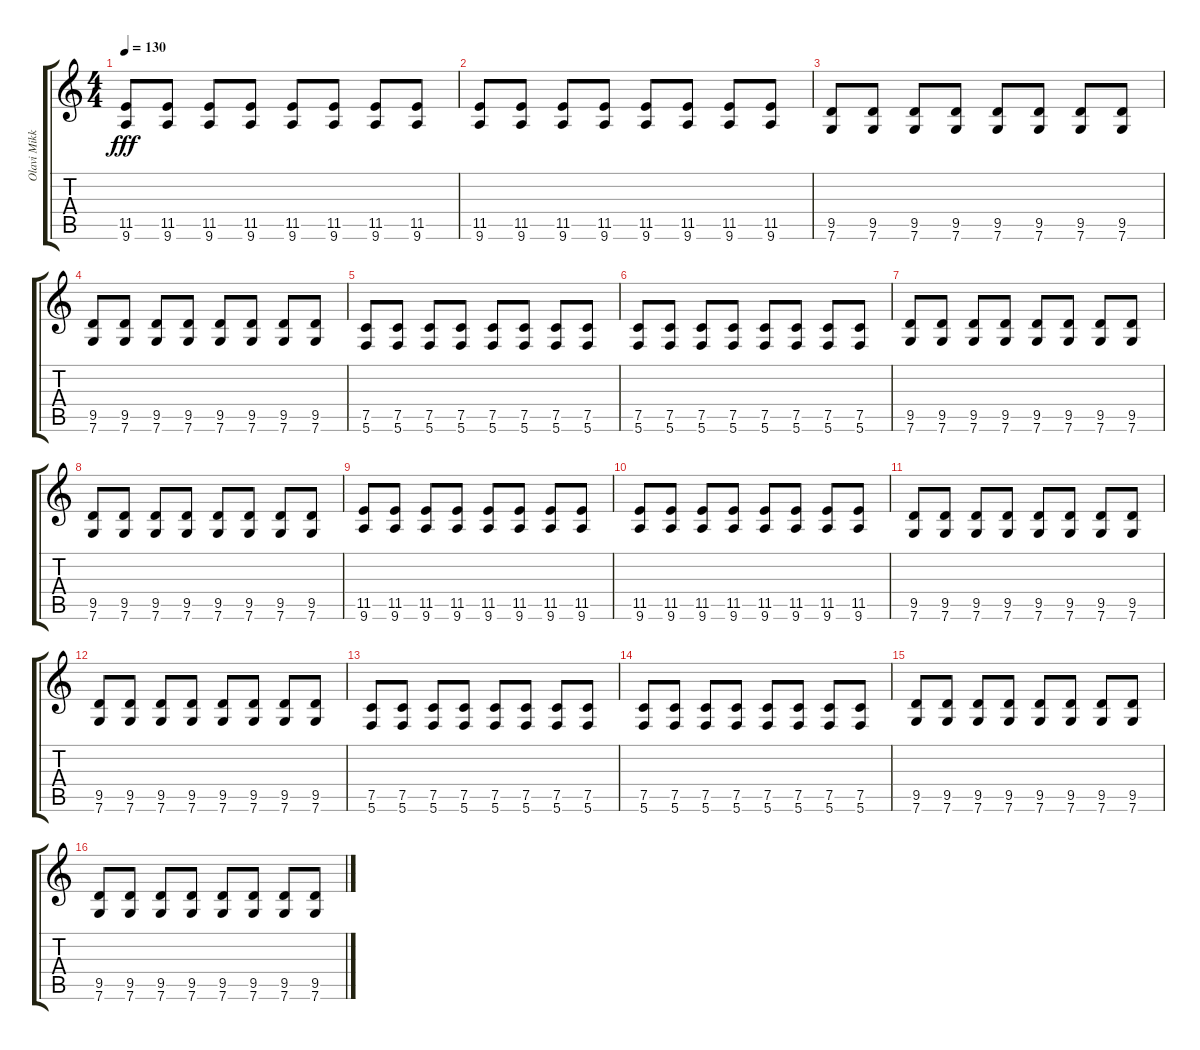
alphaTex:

\track ("Olavi Mikkonen 2" "Olavi Mikk") {instrument distortionguitar}
\staff {score tabs}
\tuning (C4 G3 Eb3 Bb2 F2 C2) {hide}
\ts (4 4)
\tempo 130
\clef g2
\ks c
(11.5 9.6).8{dy fff} (11.5 9.6).8 (11.5 9.6).8 (11.5 9.6).8 (11.5 9.6).8 (11.5 9.6).8 (11.5 9.6).8 (11.5 9.6).8 |
(11.5 9.6).8 (11.5 9.6).8 (11.5 9.6).8 (11.5 9.6).8 (11.5 9.6).8 (11.5 9.6).8 (11.5 9.6).8 (11.5 9.6).8 |
(9.5 7.6).8 (9.5 7.6).8 (9.5 7.6).8 (9.5 7.6).8 (9.5 7.6).8 (9.5 7.6).8 (9.5 7.6).8 (9.5 7.6).8 |
(9.5 7.6).8 (9.5 7.6).8 (9.5 7.6).8 (9.5 7.6).8 (9.5 7.6).8 (9.5 7.6).8 (9.5 7.6).8 (9.5 7.6).8 |
(7.5 5.6).8 (7.5 5.6).8 (7.5 5.6).8 (7.5 5.6).8 (7.5 5.6).8 (7.5 5.6).8 (7.5 5.6).8 (7.5 5.6).8 |
(7.5 5.6).8 (7.5 5.6).8 (7.5 5.6).8 (7.5 5.6).8 (7.5 5.6).8 (7.5 5.6).8 (7.5 5.6).8 (7.5 5.6).8 |
(9.5 7.6).8 (9.5 7.6).8 (9.5 7.6).8 (9.5 7.6).8 (9.5 7.6).8 (9.5 7.6).8 (9.5 7.6).8 (9.5 7.6).8 |
(9.5 7.6).8 (9.5 7.6).8 (9.5 7.6).8 (9.5 7.6).8 (9.5 7.6).8 (9.5 7.6).8 (9.5 7.6).8 (9.5 7.6).8 |
(11.5 9.6).8 (11.5 9.6).8 (11.5 9.6).8 (11.5 9.6).8 (11.5 9.6).8 (11.5 9.6).8 (11.5 9.6).8 (11.5 9.6).8 |
(11.5 9.6).8 (11.5 9.6).8 (11.5 9.6).8 (11.5 9.6).8 (11.5 9.6).8 (11.5 9.6).8 (11.5 9.6).8 (11.5 9.6).8 |
(9.5 7.6).8 (9.5 7.6).8 (9.5 7.6).8 (9.5 7.6).8 (9.5 7.6).8 (9.5 7.6).8 (9.5 7.6).8 (9.5 7.6).8 |
(9.5 7.6).8 (9.5 7.6).8 (9.5 7.6).8 (9.5 7.6).8 (9.5 7.6).8 (9.5 7.6).8 (9.5 7.6).8 (9.5 7.6).8 |
(7.5 5.6).8{volume 13} (7.5 5.6).8 (7.5 5.6).8 (7.5 5.6).8 (7.5 5.6).8 (7.5 5.6).8 (7.5 5.6).8 (7.5 5.6).8 |
(7.5 5.6).8 (7.5 5.6).8 (7.5 5.6).8 (7.5 5.6).8 (7.5 5.6).8 (7.5 5.6).8 (7.5 5.6).8 (7.5 5.6).8 |
(9.5 7.6).8 (9.5 7.6).8 (9.5 7.6).8 (9.5 7.6).8 (9.5 7.6).8 (9.5 7.6).8 (9.5 7.6).8 (9.5 7.6).8 |
(9.5 7.6).8 (9.5 7.6).8 (9.5 7.6).8 (9.5 7.6).8 (9.5 7.6).8 (9.5 7.6).8 (9.5 7.6).8 (9.5 7.6).8
